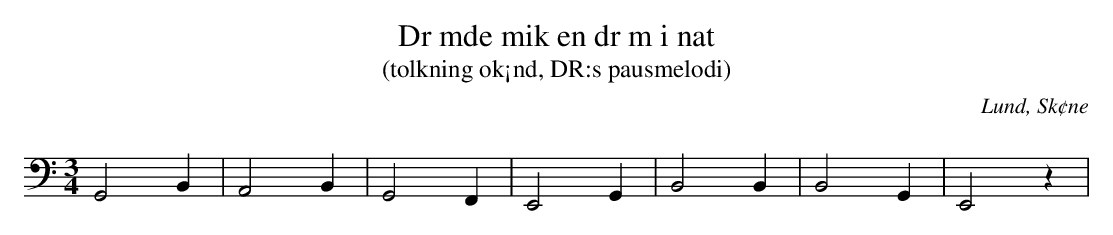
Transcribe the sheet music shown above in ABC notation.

X:1
T:Dr mde mik en dr m i nat
T:(tolkning ok¡nd, DR:s pausmelodi)
O:Lund, Sk¢ne
M:3/4
L:1/4
K:C bass
G,,2B,,|A,,2B,,|G,,2F,,|E,,2G,,|B,,2B,,|B,,2G,,|E,,2z|
